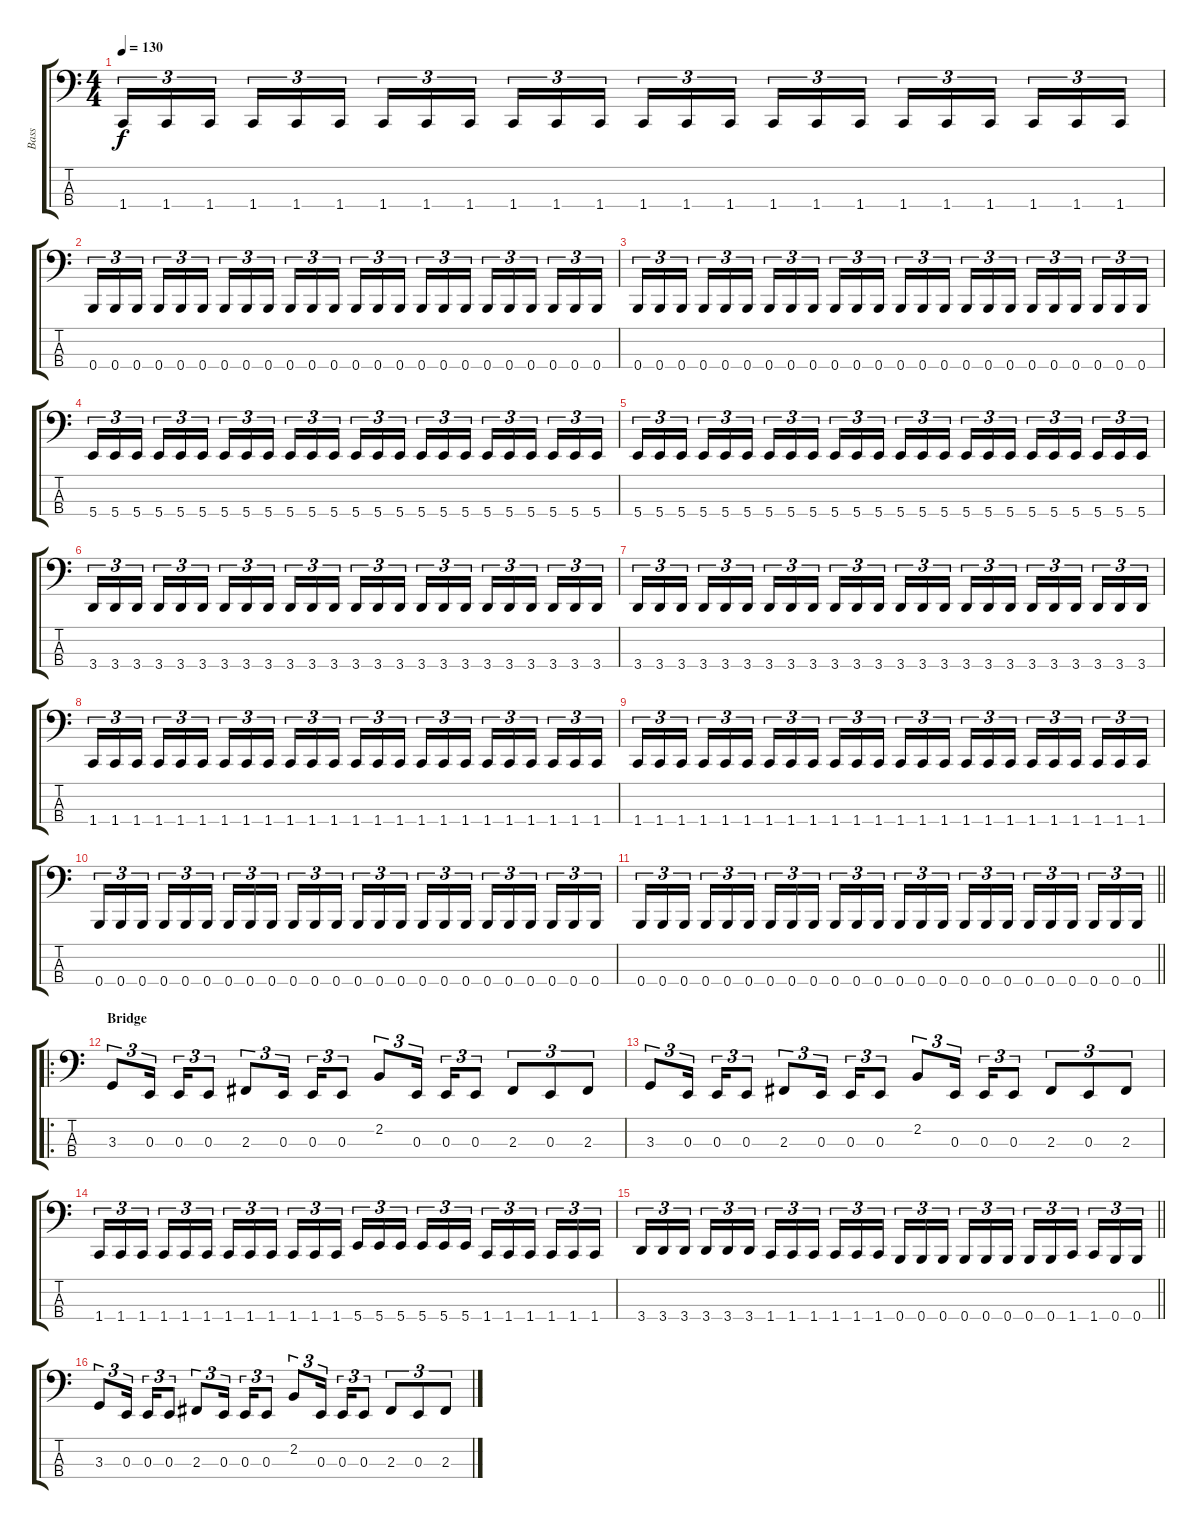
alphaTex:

\track ("Bass" "Bass") {instrument electricbasspick}
\staff {score tabs}
\tuning (D2 A1 E1 B0) {hide}
\ts (4 4)
\tempo 130
\clef f4
\ks c
1.4.16{tu (3 2) dy f} 1.4.16{tu (3 2)} 1.4.16{tu (3 2) beam splitsecondary} 1.4.16{tu (3 2)} 1.4.16{tu (3 2)} 1.4.16{tu (3 2)} 1.4.16{tu (3 2)} 1.4.16{tu (3 2)} 1.4.16{tu (3 2) beam splitsecondary} 1.4.16{tu (3 2)} 1.4.16{tu (3 2)} 1.4.16{tu (3 2)} 1.4.16{tu (3 2)} 1.4.16{tu (3 2)} 1.4.16{tu (3 2) beam splitsecondary} 1.4.16{tu (3 2)} 1.4.16{tu (3 2)} 1.4.16{tu (3 2)} 1.4.16{tu (3 2)} 1.4.16{tu (3 2)} 1.4.16{tu (3 2) beam splitsecondary} 1.4.16{tu (3 2)} 1.4.16{tu (3 2)} 1.4.16{tu (3 2)} |
0.4.16{tu (3 2)} 0.4.16{tu (3 2)} 0.4.16{tu (3 2) beam splitsecondary} 0.4.16{tu (3 2)} 0.4.16{tu (3 2)} 0.4.16{tu (3 2)} 0.4.16{tu (3 2)} 0.4.16{tu (3 2)} 0.4.16{tu (3 2) beam splitsecondary} 0.4.16{tu (3 2)} 0.4.16{tu (3 2)} 0.4.16{tu (3 2)} 0.4.16{tu (3 2)} 0.4.16{tu (3 2)} 0.4.16{tu (3 2) beam splitsecondary} 0.4.16{tu (3 2)} 0.4.16{tu (3 2)} 0.4.16{tu (3 2)} 0.4.16{tu (3 2)} 0.4.16{tu (3 2)} 0.4.16{tu (3 2) beam splitsecondary} 0.4.16{tu (3 2)} 0.4.16{tu (3 2)} 0.4.16{tu (3 2)} |
0.4.16{tu (3 2)} 0.4.16{tu (3 2)} 0.4.16{tu (3 2) beam splitsecondary} 0.4.16{tu (3 2)} 0.4.16{tu (3 2)} 0.4.16{tu (3 2)} 0.4.16{tu (3 2)} 0.4.16{tu (3 2)} 0.4.16{tu (3 2) beam splitsecondary} 0.4.16{tu (3 2)} 0.4.16{tu (3 2)} 0.4.16{tu (3 2)} 0.4.16{tu (3 2)} 0.4.16{tu (3 2)} 0.4.16{tu (3 2) beam splitsecondary} 0.4.16{tu (3 2)} 0.4.16{tu (3 2)} 0.4.16{tu (3 2)} 0.4.16{tu (3 2)} 0.4.16{tu (3 2)} 0.4.16{tu (3 2) beam splitsecondary} 0.4.16{tu (3 2)} 0.4.16{tu (3 2)} 0.4.16{tu (3 2)} |
5.4.16{tu (3 2)} 5.4.16{tu (3 2)} 5.4.16{tu (3 2) beam splitsecondary} 5.4.16{tu (3 2)} 5.4.16{tu (3 2)} 5.4.16{tu (3 2)} 5.4.16{tu (3 2)} 5.4.16{tu (3 2)} 5.4.16{tu (3 2) beam splitsecondary} 5.4.16{tu (3 2)} 5.4.16{tu (3 2)} 5.4.16{tu (3 2)} 5.4.16{tu (3 2)} 5.4.16{tu (3 2)} 5.4.16{tu (3 2) beam splitsecondary} 5.4.16{tu (3 2)} 5.4.16{tu (3 2)} 5.4.16{tu (3 2)} 5.4.16{tu (3 2)} 5.4.16{tu (3 2)} 5.4.16{tu (3 2) beam splitsecondary} 5.4.16{tu (3 2)} 5.4.16{tu (3 2)} 5.4.16{tu (3 2)} |
5.4.16{tu (3 2)} 5.4.16{tu (3 2)} 5.4.16{tu (3 2) beam splitsecondary} 5.4.16{tu (3 2)} 5.4.16{tu (3 2)} 5.4.16{tu (3 2)} 5.4.16{tu (3 2)} 5.4.16{tu (3 2)} 5.4.16{tu (3 2) beam splitsecondary} 5.4.16{tu (3 2)} 5.4.16{tu (3 2)} 5.4.16{tu (3 2)} 5.4.16{tu (3 2)} 5.4.16{tu (3 2)} 5.4.16{tu (3 2) beam splitsecondary} 5.4.16{tu (3 2)} 5.4.16{tu (3 2)} 5.4.16{tu (3 2)} 5.4.16{tu (3 2)} 5.4.16{tu (3 2)} 5.4.16{tu (3 2) beam splitsecondary} 5.4.16{tu (3 2)} 5.4.16{tu (3 2)} 5.4.16{tu (3 2)} |
3.4.16{tu (3 2)} 3.4.16{tu (3 2)} 3.4.16{tu (3 2) beam splitsecondary} 3.4.16{tu (3 2)} 3.4.16{tu (3 2)} 3.4.16{tu (3 2)} 3.4.16{tu (3 2)} 3.4.16{tu (3 2)} 3.4.16{tu (3 2) beam splitsecondary} 3.4.16{tu (3 2)} 3.4.16{tu (3 2)} 3.4.16{tu (3 2)} 3.4.16{tu (3 2)} 3.4.16{tu (3 2)} 3.4.16{tu (3 2) beam splitsecondary} 3.4.16{tu (3 2)} 3.4.16{tu (3 2)} 3.4.16{tu (3 2)} 3.4.16{tu (3 2)} 3.4.16{tu (3 2)} 3.4.16{tu (3 2) beam splitsecondary} 3.4.16{tu (3 2)} 3.4.16{tu (3 2)} 3.4.16{tu (3 2)} |
3.4.16{tu (3 2)} 3.4.16{tu (3 2)} 3.4.16{tu (3 2) beam splitsecondary} 3.4.16{tu (3 2)} 3.4.16{tu (3 2)} 3.4.16{tu (3 2)} 3.4.16{tu (3 2)} 3.4.16{tu (3 2)} 3.4.16{tu (3 2) beam splitsecondary} 3.4.16{tu (3 2)} 3.4.16{tu (3 2)} 3.4.16{tu (3 2)} 3.4.16{tu (3 2)} 3.4.16{tu (3 2)} 3.4.16{tu (3 2) beam splitsecondary} 3.4.16{tu (3 2)} 3.4.16{tu (3 2)} 3.4.16{tu (3 2)} 3.4.16{tu (3 2)} 3.4.16{tu (3 2)} 3.4.16{tu (3 2) beam splitsecondary} 3.4.16{tu (3 2)} 3.4.16{tu (3 2)} 3.4.16{tu (3 2)} |
1.4.16{tu (3 2)} 1.4.16{tu (3 2)} 1.4.16{tu (3 2) beam splitsecondary} 1.4.16{tu (3 2)} 1.4.16{tu (3 2)} 1.4.16{tu (3 2)} 1.4.16{tu (3 2)} 1.4.16{tu (3 2)} 1.4.16{tu (3 2) beam splitsecondary} 1.4.16{tu (3 2)} 1.4.16{tu (3 2)} 1.4.16{tu (3 2)} 1.4.16{tu (3 2)} 1.4.16{tu (3 2)} 1.4.16{tu (3 2) beam splitsecondary} 1.4.16{tu (3 2)} 1.4.16{tu (3 2)} 1.4.16{tu (3 2)} 1.4.16{tu (3 2)} 1.4.16{tu (3 2)} 1.4.16{tu (3 2) beam splitsecondary} 1.4.16{tu (3 2)} 1.4.16{tu (3 2)} 1.4.16{tu (3 2)} |
1.4.16{tu (3 2)} 1.4.16{tu (3 2)} 1.4.16{tu (3 2) beam splitsecondary} 1.4.16{tu (3 2)} 1.4.16{tu (3 2)} 1.4.16{tu (3 2)} 1.4.16{tu (3 2)} 1.4.16{tu (3 2)} 1.4.16{tu (3 2) beam splitsecondary} 1.4.16{tu (3 2)} 1.4.16{tu (3 2)} 1.4.16{tu (3 2)} 1.4.16{tu (3 2)} 1.4.16{tu (3 2)} 1.4.16{tu (3 2) beam splitsecondary} 1.4.16{tu (3 2)} 1.4.16{tu (3 2)} 1.4.16{tu (3 2)} 1.4.16{tu (3 2)} 1.4.16{tu (3 2)} 1.4.16{tu (3 2) beam splitsecondary} 1.4.16{tu (3 2)} 1.4.16{tu (3 2)} 1.4.16{tu (3 2)} |
0.4.16{tu (3 2)} 0.4.16{tu (3 2)} 0.4.16{tu (3 2) beam splitsecondary} 0.4.16{tu (3 2)} 0.4.16{tu (3 2)} 0.4.16{tu (3 2)} 0.4.16{tu (3 2)} 0.4.16{tu (3 2)} 0.4.16{tu (3 2) beam splitsecondary} 0.4.16{tu (3 2)} 0.4.16{tu (3 2)} 0.4.16{tu (3 2)} 0.4.16{tu (3 2)} 0.4.16{tu (3 2)} 0.4.16{tu (3 2) beam splitsecondary} 0.4.16{tu (3 2)} 0.4.16{tu (3 2)} 0.4.16{tu (3 2)} 0.4.16{tu (3 2)} 0.4.16{tu (3 2)} 0.4.16{tu (3 2) beam splitsecondary} 0.4.16{tu (3 2)} 0.4.16{tu (3 2)} 0.4.16{tu (3 2)} |
\barLineRight lightlight
0.4.16{tu (3 2)} 0.4.16{tu (3 2)} 0.4.16{tu (3 2) beam splitsecondary} 0.4.16{tu (3 2)} 0.4.16{tu (3 2)} 0.4.16{tu (3 2)} 0.4.16{tu (3 2)} 0.4.16{tu (3 2)} 0.4.16{tu (3 2) beam splitsecondary} 0.4.16{tu (3 2)} 0.4.16{tu (3 2)} 0.4.16{tu (3 2)} 0.4.16{tu (3 2)} 0.4.16{tu (3 2)} 0.4.16{tu (3 2) beam splitsecondary} 0.4.16{tu (3 2)} 0.4.16{tu (3 2)} 0.4.16{tu (3 2)} 0.4.16{tu (3 2)} 0.4.16{tu (3 2)} 0.4.16{tu (3 2) beam splitsecondary} 0.4.16{tu (3 2)} 0.4.16{tu (3 2)} 0.4.16{tu (3 2)} |
\ro
\section ("" "Bridge")
3.3.8{tu (3 2)} 0.3.16{tu (3 2) beam splitsecondary} 0.3.16{tu (3 2)} 0.3.8{tu (3 2)} 2.3.8{tu (3 2)} 0.3.16{tu (3 2) beam splitsecondary} 0.3.16{tu (3 2)} 0.3.8{tu (3 2)} 2.2.8{tu (3 2)} 0.3.16{tu (3 2) beam splitsecondary} 0.3.16{tu (3 2)} 0.3.8{tu (3 2)} 2.3.8{tu (3 2)} 0.3.8{tu (3 2)} 2.3.8{tu (3 2)} |
3.3.8{tu (3 2)} 0.3.16{tu (3 2) beam splitsecondary} 0.3.16{tu (3 2)} 0.3.8{tu (3 2)} 2.3.8{tu (3 2)} 0.3.16{tu (3 2) beam splitsecondary} 0.3.16{tu (3 2)} 0.3.8{tu (3 2)} 2.2.8{tu (3 2)} 0.3.16{tu (3 2) beam splitsecondary} 0.3.16{tu (3 2)} 0.3.8{tu (3 2)} 2.3.8{tu (3 2)} 0.3.8{tu (3 2)} 2.3.8{tu (3 2)} |
1.4.16{tu (3 2)} 1.4.16{tu (3 2)} 1.4.16{tu (3 2) beam splitsecondary} 1.4.16{tu (3 2)} 1.4.16{tu (3 2)} 1.4.16{tu (3 2)} 1.4.16{tu (3 2)} 1.4.16{tu (3 2)} 1.4.16{tu (3 2) beam splitsecondary} 1.4.16{tu (3 2)} 1.4.16{tu (3 2)} 1.4.16{tu (3 2)} 5.4.16{tu (3 2)} 5.4.16{tu (3 2)} 5.4.16{tu (3 2) beam splitsecondary} 5.4.16{tu (3 2)} 5.4.16{tu (3 2)} 5.4.16{tu (3 2)} 1.4.16{tu (3 2)} 1.4.16{tu (3 2)} 1.4.16{tu (3 2) beam splitsecondary} 1.4.16{tu (3 2)} 1.4.16{tu (3 2)} 1.4.16{tu (3 2)} |
\barLineRight lightlight
3.4.16{tu (3 2)} 3.4.16{tu (3 2)} 3.4.16{tu (3 2) beam splitsecondary} 3.4.16{tu (3 2)} 3.4.16{tu (3 2)} 3.4.16{tu (3 2)} 1.4.16{tu (3 2)} 1.4.16{tu (3 2)} 1.4.16{tu (3 2) beam splitsecondary} 1.4.16{tu (3 2)} 1.4.16{tu (3 2)} 1.4.16{tu (3 2)} 0.4.16{tu (3 2)} 0.4.16{tu (3 2)} 0.4.16{tu (3 2) beam splitsecondary} 0.4.16{tu (3 2)} 0.4.16{tu (3 2)} 0.4.16{tu (3 2)} 0.4.16{tu (3 2)} 0.4.16{tu (3 2)} 1.4.16{tu (3 2) beam splitsecondary} 1.4.16{tu (3 2)} 0.4.16{tu (3 2)} 0.4.16{tu (3 2)} |
3.3.8{tu (3 2)} 0.3.16{tu (3 2) beam splitsecondary} 0.3.16{tu (3 2)} 0.3.8{tu (3 2)} 2.3.8{tu (3 2)} 0.3.16{tu (3 2) beam splitsecondary} 0.3.16{tu (3 2)} 0.3.8{tu (3 2)} 2.2.8{tu (3 2)} 0.3.16{tu (3 2) beam splitsecondary} 0.3.16{tu (3 2)} 0.3.8{tu (3 2)} 2.3.8{tu (3 2)} 0.3.8{tu (3 2)} 2.3.8{tu (3 2)}
